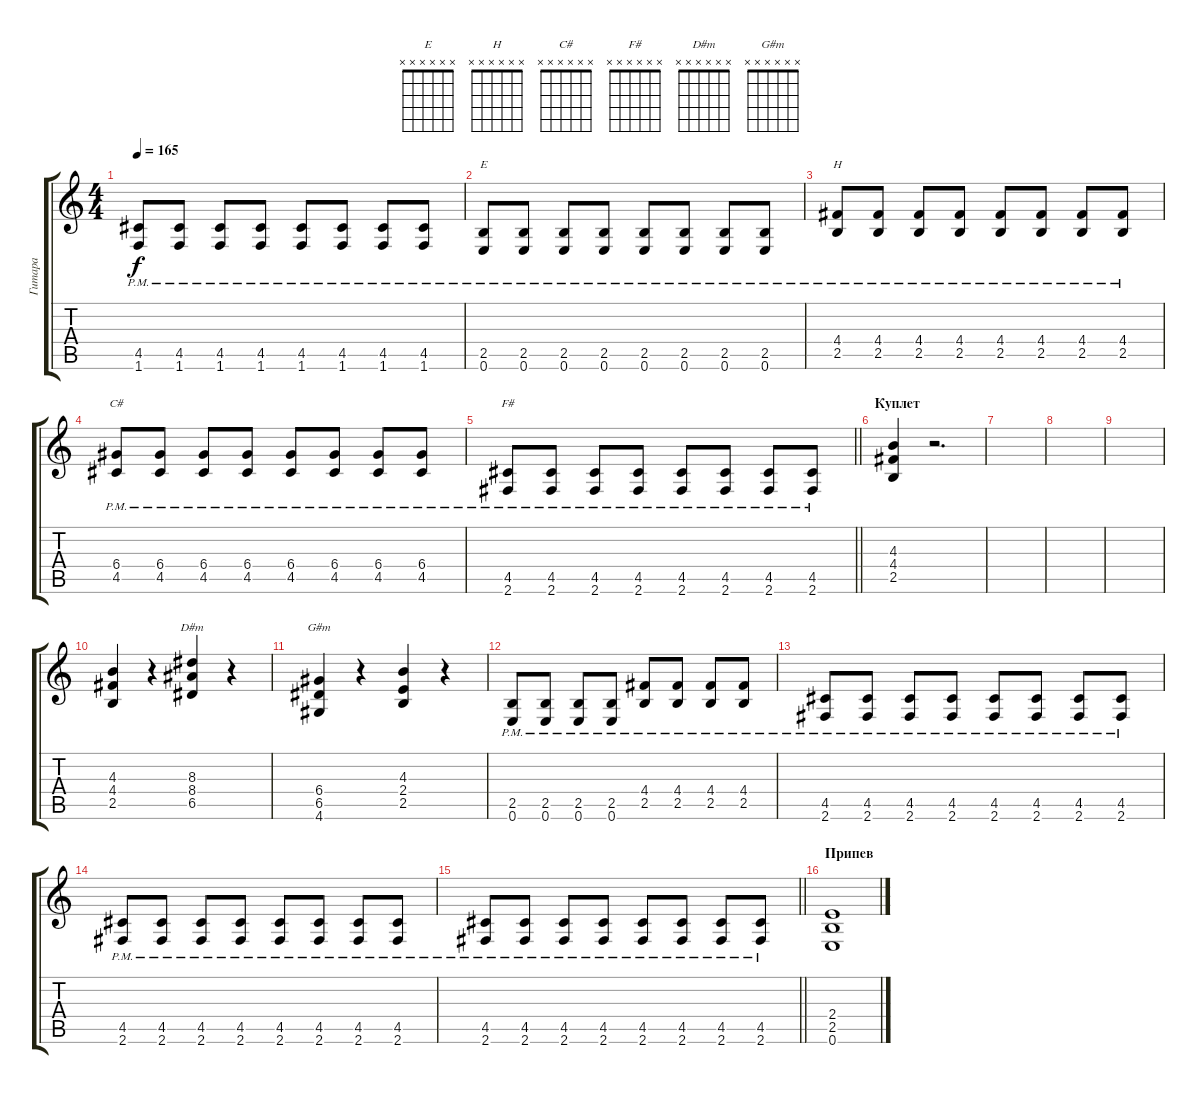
\track ("Гитара" "Гитара") {instrument distortionguitar}
\staff {score tabs}
\tuning (E4 B3 G3 D3 A2 E2) {hide}
\chord ("E" x x x x x x)
\chord ("H" x x x x x x)
\chord ("C#" x x x x x x)
\chord ("F#" x x x x x x)
\chord ("D#m" x x x x x x)
\chord ("G#m" x x x x x x)
\ts (4 4)
\tempo 165
\clef g2
\ks c
(4.5{pm} 1.6{pm}).8{dy f} (4.5{pm} 1.6{pm}).8 (4.5{pm} 1.6{pm}).8 (4.5{pm} 1.6{pm}).8 (4.5{pm} 1.6{pm}).8 (4.5{pm} 1.6{pm}).8 (4.5{pm} 1.6{pm}).8 (4.5{pm} 1.6{pm}).8 |
(2.5{pm} 0.6{pm}).8{ch "E"} (2.5{pm} 0.6{pm}).8 (2.5{pm} 0.6{pm}).8 (2.5{pm} 0.6{pm}).8 (2.5{pm} 0.6{pm}).8 (2.5{pm} 0.6{pm}).8 (2.5{pm} 0.6{pm}).8 (2.5{pm} 0.6{pm}).8 |
(4.4{pm} 2.5{pm}).8{ch "H"} (4.4{pm} 2.5{pm}).8 (4.4{pm} 2.5{pm}).8 (4.4{pm} 2.5{pm}).8 (4.4{pm} 2.5{pm}).8 (4.4{pm} 2.5{pm}).8 (4.4{pm} 2.5{pm}).8 (4.4{pm} 2.5{pm}).8 |
(6.4{pm} 4.5{pm}).8{ch "C#"} (6.4{pm} 4.5{pm}).8 (6.4{pm} 4.5{pm}).8 (6.4{pm} 4.5{pm}).8 (6.4{pm} 4.5{pm}).8 (6.4{pm} 4.5{pm}).8 (6.4{pm} 4.5{pm}).8 (6.4{pm} 4.5{pm}).8 |
\barLineRight lightlight
(4.5{pm} 2.6{pm}).8{ch "F#"} (4.5{pm} 2.6{pm}).8 (4.5{pm} 2.6{pm}).8 (4.5{pm} 2.6{pm}).8 (4.5{pm} 2.6{pm}).8 (4.5{pm} 2.6{pm}).8 (4.5{pm} 2.6{pm}).8 (4.5{pm} 2.6{pm}).8 |
\section ("" "Куплет")
(4.3 4.4 2.5).4 r.2{d} |
|
|
|
(4.3 4.4 2.5).4 r.4 (8.3 8.4 6.5).4{ch "D#m"} r.4 |
(6.4 6.5 4.6).4{ch "G#m"} r.4 (4.3 2.4 2.5).4 r.4 |
(2.5{pm} 0.6{pm}).8 (2.5{pm} 0.6{pm}).8 (2.5{pm} 0.6{pm}).8 (2.5{pm} 0.6{pm}).8 (4.4{pm} 2.5{pm}).8 (4.4{pm} 2.5{pm}).8 (4.4{pm} 2.5{pm}).8 (4.4{pm} 2.5{pm}).8 |
(4.5{pm} 2.6{pm}).8 (4.5{pm} 2.6{pm}).8 (4.5{pm} 2.6{pm}).8 (4.5{pm} 2.6{pm}).8 (4.5{pm} 2.6{pm}).8 (4.5{pm} 2.6{pm}).8 (4.5{pm} 2.6{pm}).8 (4.5{pm} 2.6{pm}).8 |
(4.5{pm} 2.6{pm}).8 (4.5{pm} 2.6{pm}).8 (4.5{pm} 2.6{pm}).8 (4.5{pm} 2.6{pm}).8 (4.5{pm} 2.6{pm}).8 (4.5{pm} 2.6{pm}).8 (4.5{pm} 2.6{pm}).8 (4.5{pm} 2.6{pm}).8 |
\barLineRight lightlight
(4.5{pm} 2.6{pm}).8 (4.5{pm} 2.6{pm}).8 (4.5{pm} 2.6{pm}).8 (4.5{pm} 2.6{pm}).8 (4.5{pm} 2.6{pm}).8 (4.5{pm} 2.6{pm}).8 (4.5{pm} 2.6{pm}).8 (4.5{pm} 2.6{pm}).8 |
\section ("" "Припев")
(2.4 2.5 0.6).1
